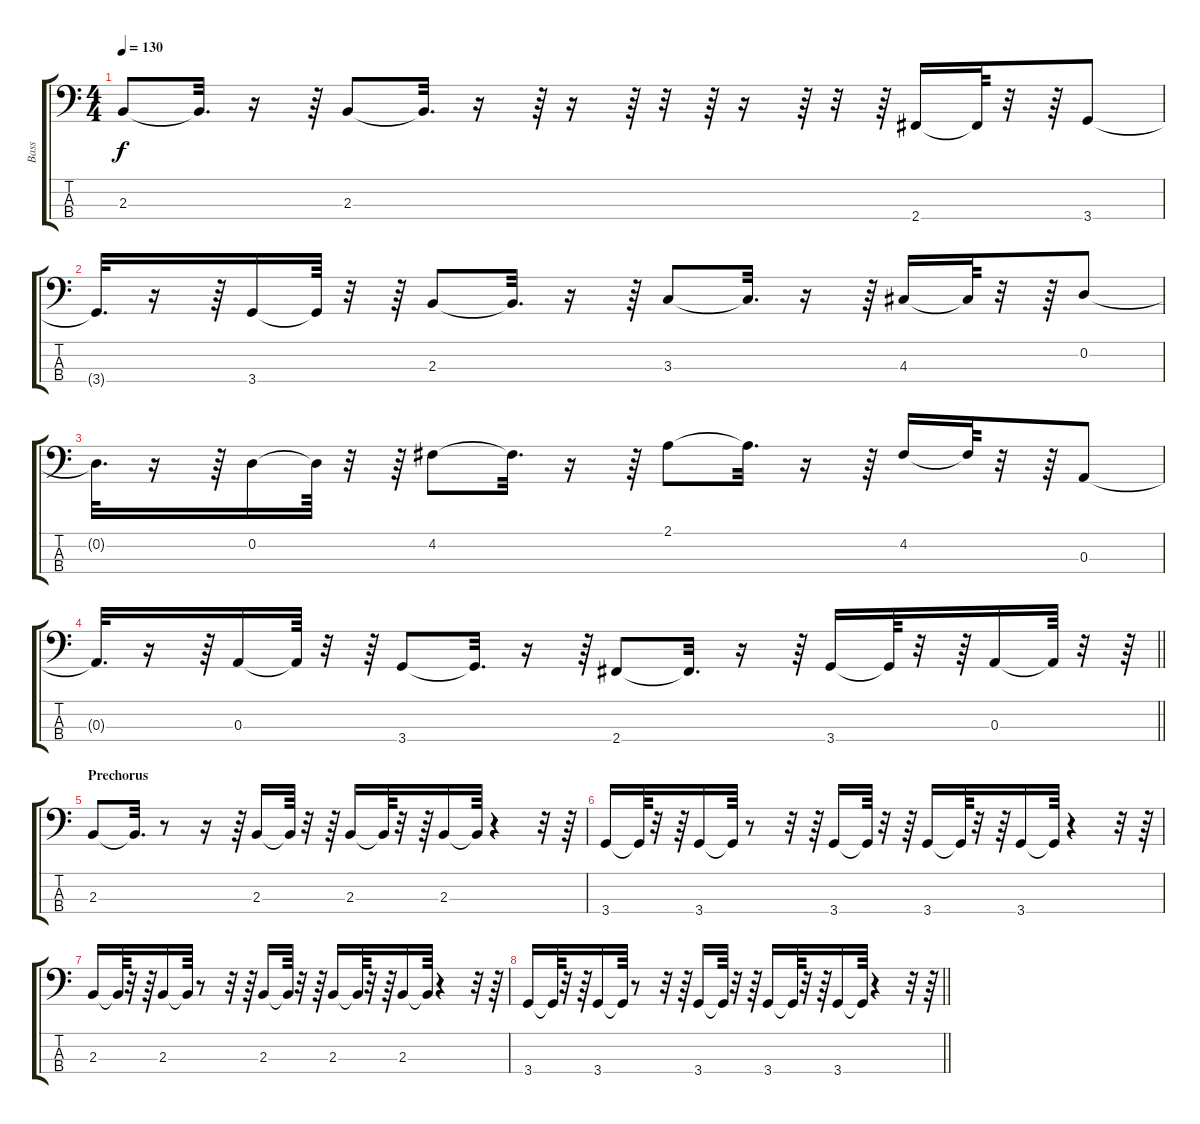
\track ("Bass" "Bass") {instrument electricbassfinger}
\staff {score tabs}
\tuning (G2 D2 A1 E1) {hide}
\ts (4 4)
\tempo 130
\clef f4
\ks c
2.3.8{dy f} 2.3{t}.32{d} r.16 r.64 2.3.8 2.3{t}.32{d} r.16 r.64 r.16 r.64 r.32 r.64 r.16 r.64 r.32 r.64 2.4.16 2.4{t}.64 r.32 r.64 3.4.8 |
3.4{t}.32{d} r.16 r.64 3.4.16 3.4{t}.64 r.32 r.64 2.3.8 2.3{t}.32{d} r.16 r.64 3.3.8 3.3{t}.32{d} r.16 r.64 4.3.16 4.3{t}.64 r.32 r.64 0.2.8 |
0.2{t}.32{d} r.16 r.64 0.2.16 0.2{t}.64 r.32 r.64 4.2.8 4.2{t}.32{d} r.16 r.64 2.1.8 2.1{t}.32{d} r.16 r.64 4.2.16 4.2{t}.64 r.32 r.64 0.3.8 |
\barLineRight lightlight
0.3{t}.32{d} r.16 r.64 0.3.16 0.3{t}.64 r.32 r.64 3.4.8 3.4{t}.32{d} r.16 r.64 2.4.8 2.4{t}.32{d} r.16 r.64 3.4.16 3.4{t}.64 r.32 r.64 0.3.16 0.3{t}.64 r.32 r.64 |
\section ("" "Prechorus")
2.3.8 2.3{t}.32{d} r.8 r.16 r.64 2.3.16 2.3{t}.64 r.32 r.64 2.3.16 2.3{t}.64 r.32 r.64 2.3.16 2.3{t}.64 r.4 r.32 r.64 |
3.4.16 3.4{t}.64 r.32 r.64 3.4.16 3.4{t}.64 r.8 r.32 r.64 3.4.16 3.4{t}.64 r.32 r.64 3.4.16 3.4{t}.64 r.32 r.64 3.4.16 3.4{t}.64 r.4 r.32 r.64 |
2.3.16 2.3{t}.64 r.32 r.64 2.3.16 2.3{t}.64 r.8 r.32 r.64 2.3.16 2.3{t}.64 r.32 r.64 2.3.16 2.3{t}.64 r.32 r.64 2.3.16 2.3{t}.64 r.4 r.32 r.64 |
\barLineRight lightlight
3.4.16 3.4{t}.64 r.32 r.64 3.4.16 3.4{t}.64 r.8 r.32 r.64 3.4.16 3.4{t}.64 r.32 r.64 3.4.16 3.4{t}.64 r.32 r.64 3.4.16 3.4{t}.64 r.4 r.32 r.64
